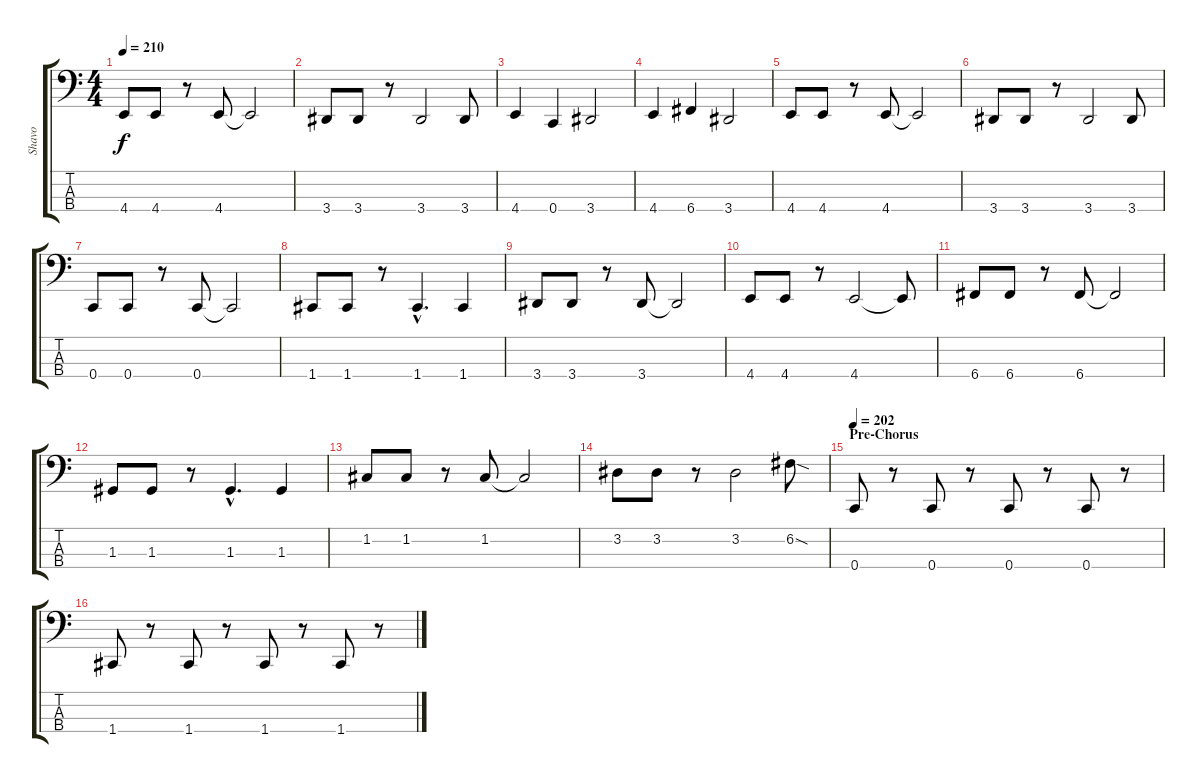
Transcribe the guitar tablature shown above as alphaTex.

\track ("Shavo" "Shavo") {instrument electricbasspick}
\staff {score tabs}
\tuning (F2 C2 G1 C1) {hide}
\ts (4 4)
\tempo 210
\clef f4
\ks c
4.4.8{dy f} 4.4.8 r.8 4.4.8 4.4{t}.2 |
3.4.8 3.4.8 r.8 3.4.2 3.4.8 |
4.4.4 0.4.4 3.4.2 |
4.4.4 6.4.4 3.4.2 |
4.4.8 4.4.8 r.8 4.4.8 4.4{t}.2 |
3.4.8 3.4.8 r.8 3.4.2 3.4.8 |
0.4.8 0.4.8 r.8 0.4.8 0.4{t}.2 |
1.4.8 1.4.8 r.8 1.4{hac}.4{d} 1.4.4 |
3.4.8 3.4.8 r.8 3.4.8 3.4{t}.2 |
4.4.8 4.4.8 r.8 4.4.2 4.4{t}.8 |
6.4.8 6.4.8 r.8 6.4.8 6.4{t}.2 |
1.3.8 1.3.8 r.8 1.3{hac}.4{d} 1.3.4 |
1.2.8 1.2.8 r.8 1.2.8 1.2{t}.2 |
3.2.8 3.2.8 r.8 3.2.2 6.2{sod}.8 |
\section ("" "Pre-Chorus")
\tempo 202
0.4.8 r.8 0.4.8 r.8 0.4.8 r.8 0.4.8 r.8 |
1.4.8 r.8 1.4.8 r.8 1.4.8 r.8 1.4.8 r.8
